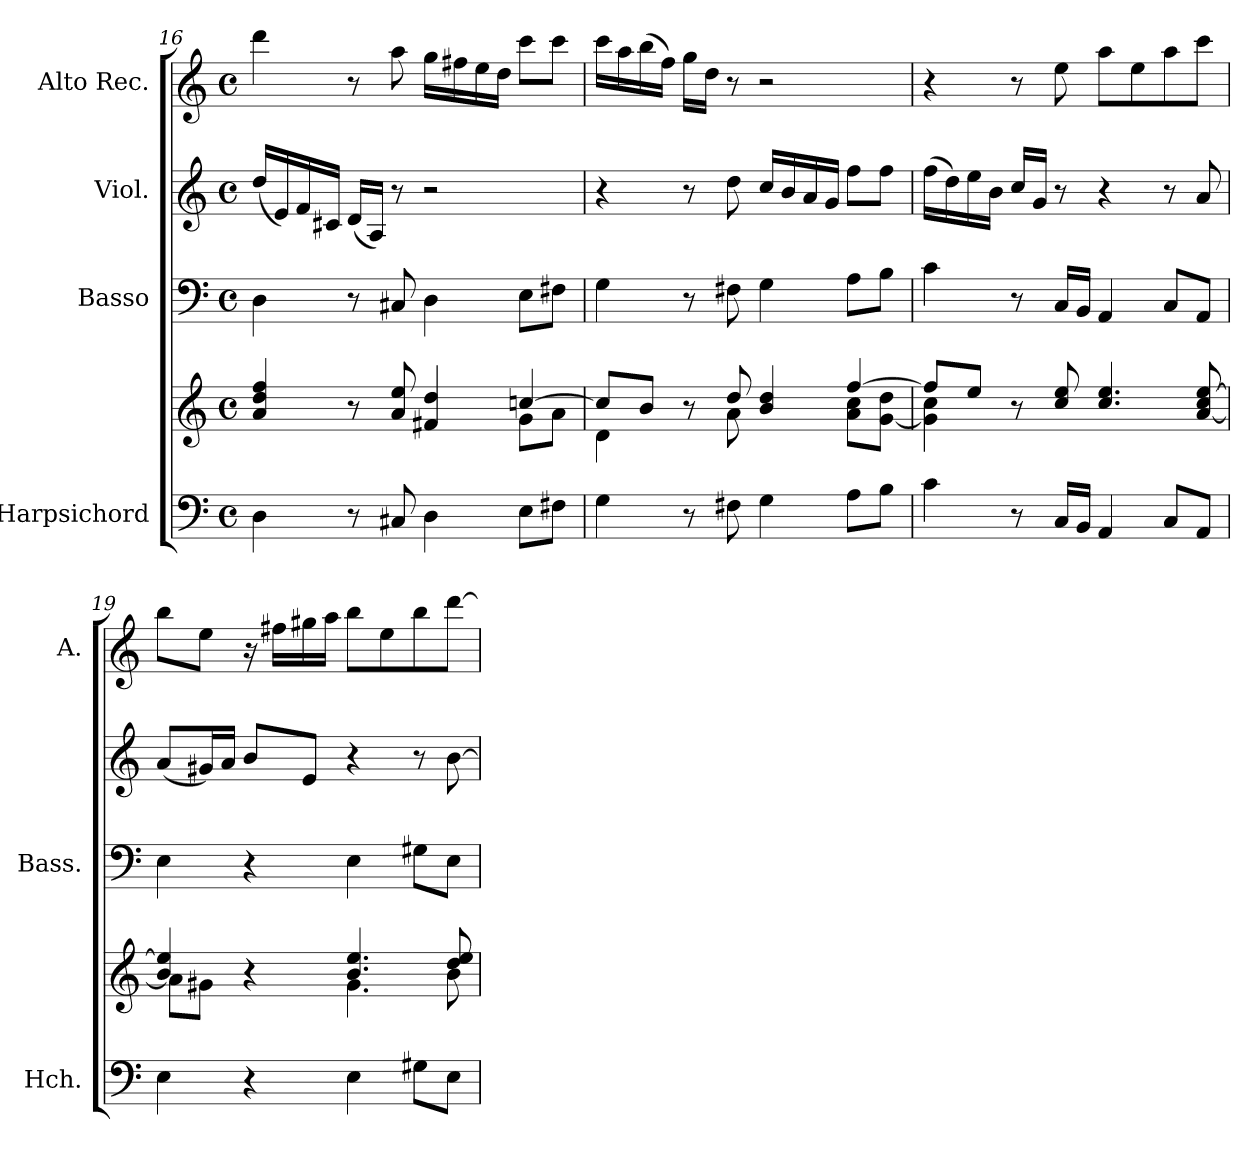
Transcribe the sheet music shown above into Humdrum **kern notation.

**kern	**kern	**kern	**kern	**kern
*part4	*part4	*part3	*part2	*part1
*staff5	*staff4	*staff3	*staff2	*staff1
*I"Harpsichord	*	*I"Basso	*I"Viol.	*I"Alto Rec.
*I'Hch.	*	*I'Bass.	*	*I'A.
*clefF4	*clefG2	*clefF4	*clefG2	*clefG2
*k[]	*k[]	*k[]	*k[]	*k[]
*M4/4	*M4/4	*M4/4	*M4/4	*M4/4
*met(c)	*met(c)	*met(c)	*met(c)	*met(c)
=16	=16	=16	=16	=16
*	*^	*	*	*
4D\	4a/ 4dd/ 4ff/	2.ryy	4D\	(16dd/LL	4ddd\
.	.	.	.	16e/)	.
.	.	.	.	16f/	.
.	.	.	.	16c#X/JJ	.
8r	8r	.	8r	(16d/LL	8r
.	.	.	.	16A/JJ)	.
8C#X/	8a/ 8ee/	.	8C#X/	8r	8aa\
4D\	4f#X/ 4dd/	.	4D\	2r	16gg\LL
.	.	.	.	.	16ff#X\
.	.	.	.	.	16ee\
.	.	.	.	.	16dd\JJ
8E\L	[4ccn/	8g\L	8E\L	.	8ccc\L
8F#X\J	.	8a\J	8F#X\J	.	8ccc\J
!!LO:LB:g=z
=17	=17	=17	=17	=17	=17
4G\	8cc/L]	4d\	4G\	4r	16ccc\LL
.	.	.	.	.	16aa\
.	8b/J	.	.	.	(>16bb\
.	.	.	.	.	16ff\JJ)
8r	8r	8ryy	8r	8r	16gg\LL
.	.	.	.	.	16dd\JJ
8F#X\	8dd/	8a\	8F#X\	8dd\	8r
4G\	4b/ 4dd/	4ryy	4G\	16cc/LL	2r
.	.	.	.	16b/	.
.	.	.	.	16a/	.
.	.	.	.	16g/JJ	.
8A\L	[4ff/	8a\ 8cc\L	8A\L	8ff\L	.
8B\J	.	[8g\ 8dd\J	8B\J	8ff\J	.
=18	=18	=18	=18	=18	=18
4c\	8ff/L]	4g\] 4cc\	4c\	(>16ff\LL	4r
.	.	.	.	16dd\)	.
.	8ee/J	.	.	16ee\	.
.	.	.	.	16b\JJ	.
8r	8r	2.ryy	8r	16cc/LL	8r
.	.	.	.	16g/JJ	.
16C/LL	8cc/ 8ee/	.	16C/LL	8r	8ee\
16BB/JJ	.	.	16BB/JJ	.	.
4AA/	4.cc/ 4.ee/	.	4AA/	4r	8aa\L
.	.	.	.	.	8ee\
8C/L	.	.	8C/L	8r	8aa\
8AA/J	[8a/ 8cc/ [8ee/	.	8AA/J	8a/	8ccc\J
=19	=19	=19	=19	=19	=19
4E\	4b/ 4ee/]	8a\L]	4E\	(8a/L	8bb\L
.	.	8g#X\J	.	16g#X/L)	8ee\J
.	.	.	.	16a/JJ	.
4r	4r	4ryy	4r	8b/L	16r
.	.	.	.	.	16ff#X\LL
.	.	.	.	8e/J	16gg#X\
.	.	.	.	.	16aa\JJ
4E\	4.b/ 4.ee/	4.g#\	4E\	4r	8bb\L
.	.	.	.	.	8ee\
8G#X\L	.	.	8G#X\L	8r	8bb\
8E\J	8dd/ 8ee/	8b\	8E\J	[8b\	[8ddd\J
*	*v	*v	*	*	*
=	=	=	=	=
*-	*-	*-	*-	*-
